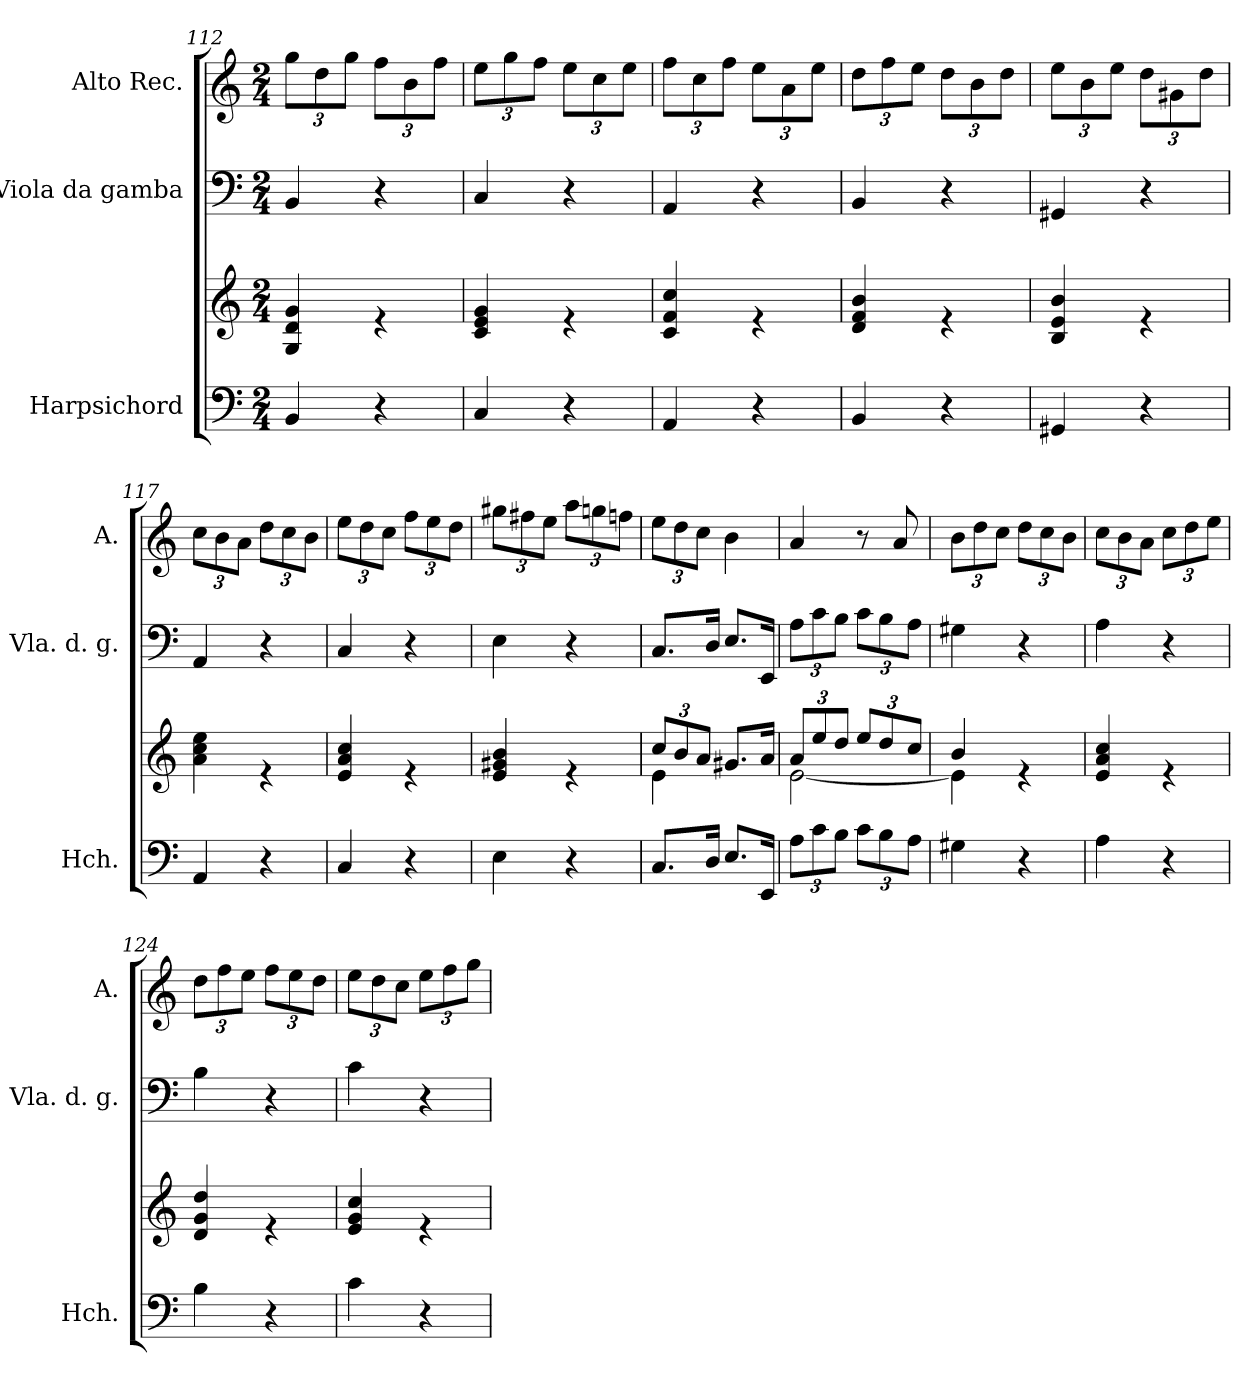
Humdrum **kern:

**kern	**kern	**kern	**kern
*part3	*part3	*part2	*part1
*staff4	*staff3	*staff2	*staff1
*I"Harpsichord	*	*I"Viola da gamba	*I"Alto Rec.
*I'Hch.	*	*I'Vla. d. g.	*I'A.
*clefF4	*clefG2	*clefF4	*clefG2
*k[]	*k[]	*k[]	*k[]
*M2/4	*M2/4	*M2/4	*M2/4
*	*	*	*Xbrackettup
=112	=112	=112	=112
4BB/	4G/ 4d/ 4g/	4BB/	12gg\L
.	.	.	12dd\
.	.	.	12gg\J
4r	4re	4r	12ff\L
.	.	.	12b\
.	.	.	12ff\J
=113	=113	=113	=113
4C/	4c/ 4e/ 4g/	4C/	12ee\L
.	.	.	12gg\
.	.	.	12ff\J
4r	4re	4r	12ee\L
.	.	.	12cc\
.	.	.	12ee\J
=114	=114	=114	=114
4AA/	4c/ 4f/ 4cc/	4AA/	12ff\L
.	.	.	12cc\
.	.	.	12ff\J
4r	4re	4r	12ee\L
.	.	.	12a\
.	.	.	12ee\J
=115	=115	=115	=115
4BB/	4d/ 4f/ 4b/	4BB/	12dd\L
.	.	.	12ff\
.	.	.	12ee\J
4r	4re	4r	12dd\L
.	.	.	12b\
.	.	.	12dd\J
!!LO:LB:g=z
=116	=116	=116	=116
4GG#X/	4B/ 4e/ 4b/	4GG#X/	12ee\L
.	.	.	12b\
.	.	.	12ee\J
4r	4re	4r	12dd\L
.	.	.	12g#X\
.	.	.	12dd\J
=117	=117	=117	=117
4AA/	4a\ 4cc\ 4ee\	4AA/	12cc\L
.	.	.	12b\
.	.	.	12a\J
4r	4re	4r	12dd\L
.	.	.	12cc\
.	.	.	12b\J
=118	=118	=118	=118
4C/	4e/ 4a/ 4cc/	4C/	12ee\L
.	.	.	12dd\
.	.	.	12cc\J
4r	4re	4r	12ff\L
.	.	.	12ee\
.	.	.	12dd\J
=119	=119	=119	=119
4E\	4e/ 4g#X/ 4b/	4E\	12gg#X\L
.	.	.	12ff#X\
.	.	.	12ee\J
4r	4re	4r	12aa\L
.	.	.	12ggn\
.	.	.	12ffn\J
=120	=120	=120	=120
*	*Xbrackettup	*	*
*	*^	*	*
8.C/L	12cc/L	4e\	8.C/L	12ee\L
.	12b/	.	.	12dd\
.	12a/J	.	.	12cc\J
16D/Jk	.	.	16D/Jk	.
8.E/L	8.g#X/L	4ryy	8.E/L	4b\
16EE/Jk	16a/Jk	.	16EE/Jk	.
=121	=121	=121	=121	=121
*Xbrackettup	*	*	*Xbrackettup	*
12A\L	12a/L	[2e\	12A\L	4a/
12c\	12ee/	.	12c\	.
12B\J	12dd/J	.	12B\J	.
12c\L	12ee/L	.	12c\L	8r
12B\	12dd/	.	12B\	.
.	.	.	.	8a/
12A\J	12cc/J	.	12A\J	.
=122	=122	=122	=122	=122
4G#X\	4b/	4e\]	4G#X\	12b\L
.	.	.	.	12dd\
.	.	.	.	12cc\J
4r	4re	4ryy	4r	12dd\L
.	.	.	.	12cc\
.	.	.	.	12b\J
*	*v	*v	*	*
=123	=123	=123	=123
4A\	4e/ 4a/ 4cc/	4A\	12cc\L
.	.	.	12b\
.	.	.	12a\J
4r	4re	4r	12cc\L
.	.	.	12dd\
.	.	.	12ee\J
=124	=124	=124	=124
4B\	4d/ 4g/ 4dd/	4B\	12dd\L
.	.	.	12ff\
.	.	.	12ee\J
4r	4re	4r	12ff\L
.	.	.	12ee\
.	.	.	12dd\J
=125	=125	=125	=125
4c\	4e/ 4g/ 4cc/	4c\	12ee\L
.	.	.	12dd\
.	.	.	12cc\J
4r	4re	4r	12ee\L
.	.	.	12ff\
.	.	.	12gg\J
=	=	=	=
*-	*-	*-	*-
